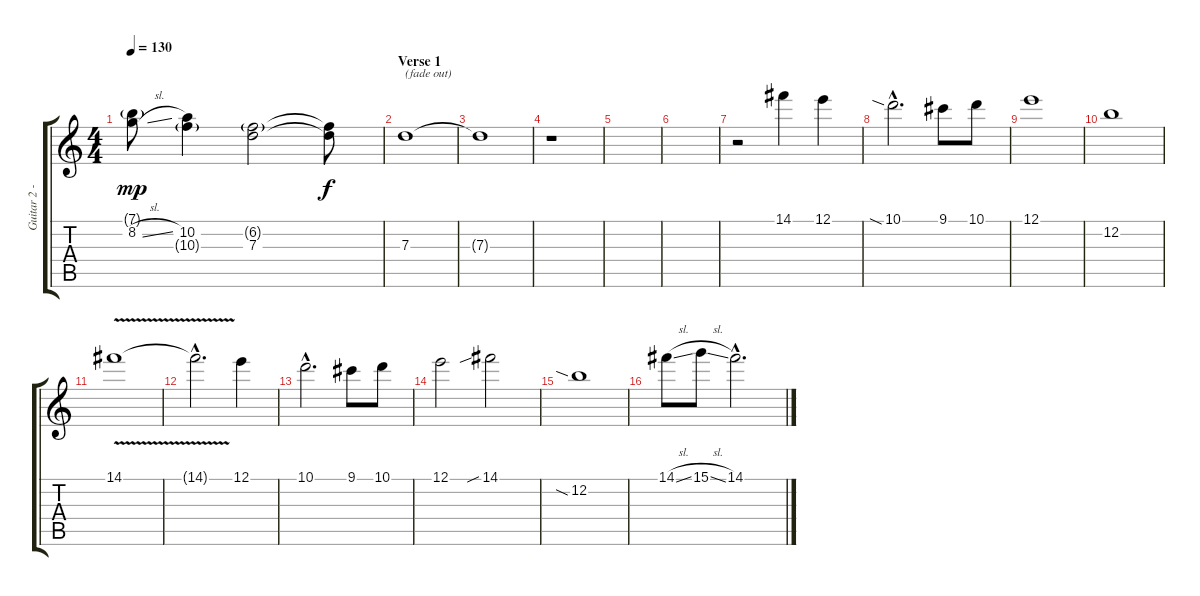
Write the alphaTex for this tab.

\track ("Guitar 2 - right" "Guitar 2 -") {instrument distortionguitar}
\staff {score tabs}
\tuning (E4 B3 G3 D3 A2 E2) {hide}
\ts (4 4)
\tempo 130
\clef g2
\ks c
(7.1{g} 8.2{sl}).8{dy mp} (10.2 10.3{g}).4 (6.2{g} 7.3).2 (6.2{t} 7.3{t}).8{dy f} |
\section ("" "Verse 1")
7.3.1{txt "(fade out)" volume 0} |
7.3{t}.1 |
r.1{volume 11} |
|
|
r.2 14.1.4 12.1.4 |
10.1{sia hac}.2{d} 9.1.8 10.1.8 |
12.1.1 |
12.2.1 |
14.1{v}.1 |
14.1{hac t}.2{d} 12.1.4 |
10.1{hac}.2{d} 9.1.8 10.1.8 |
12.1.2 14.1{sib}.2 |
12.2{sia}.1 |
14.1{sl}.8 15.1{sl}.8 14.1{hac}.2{d}
